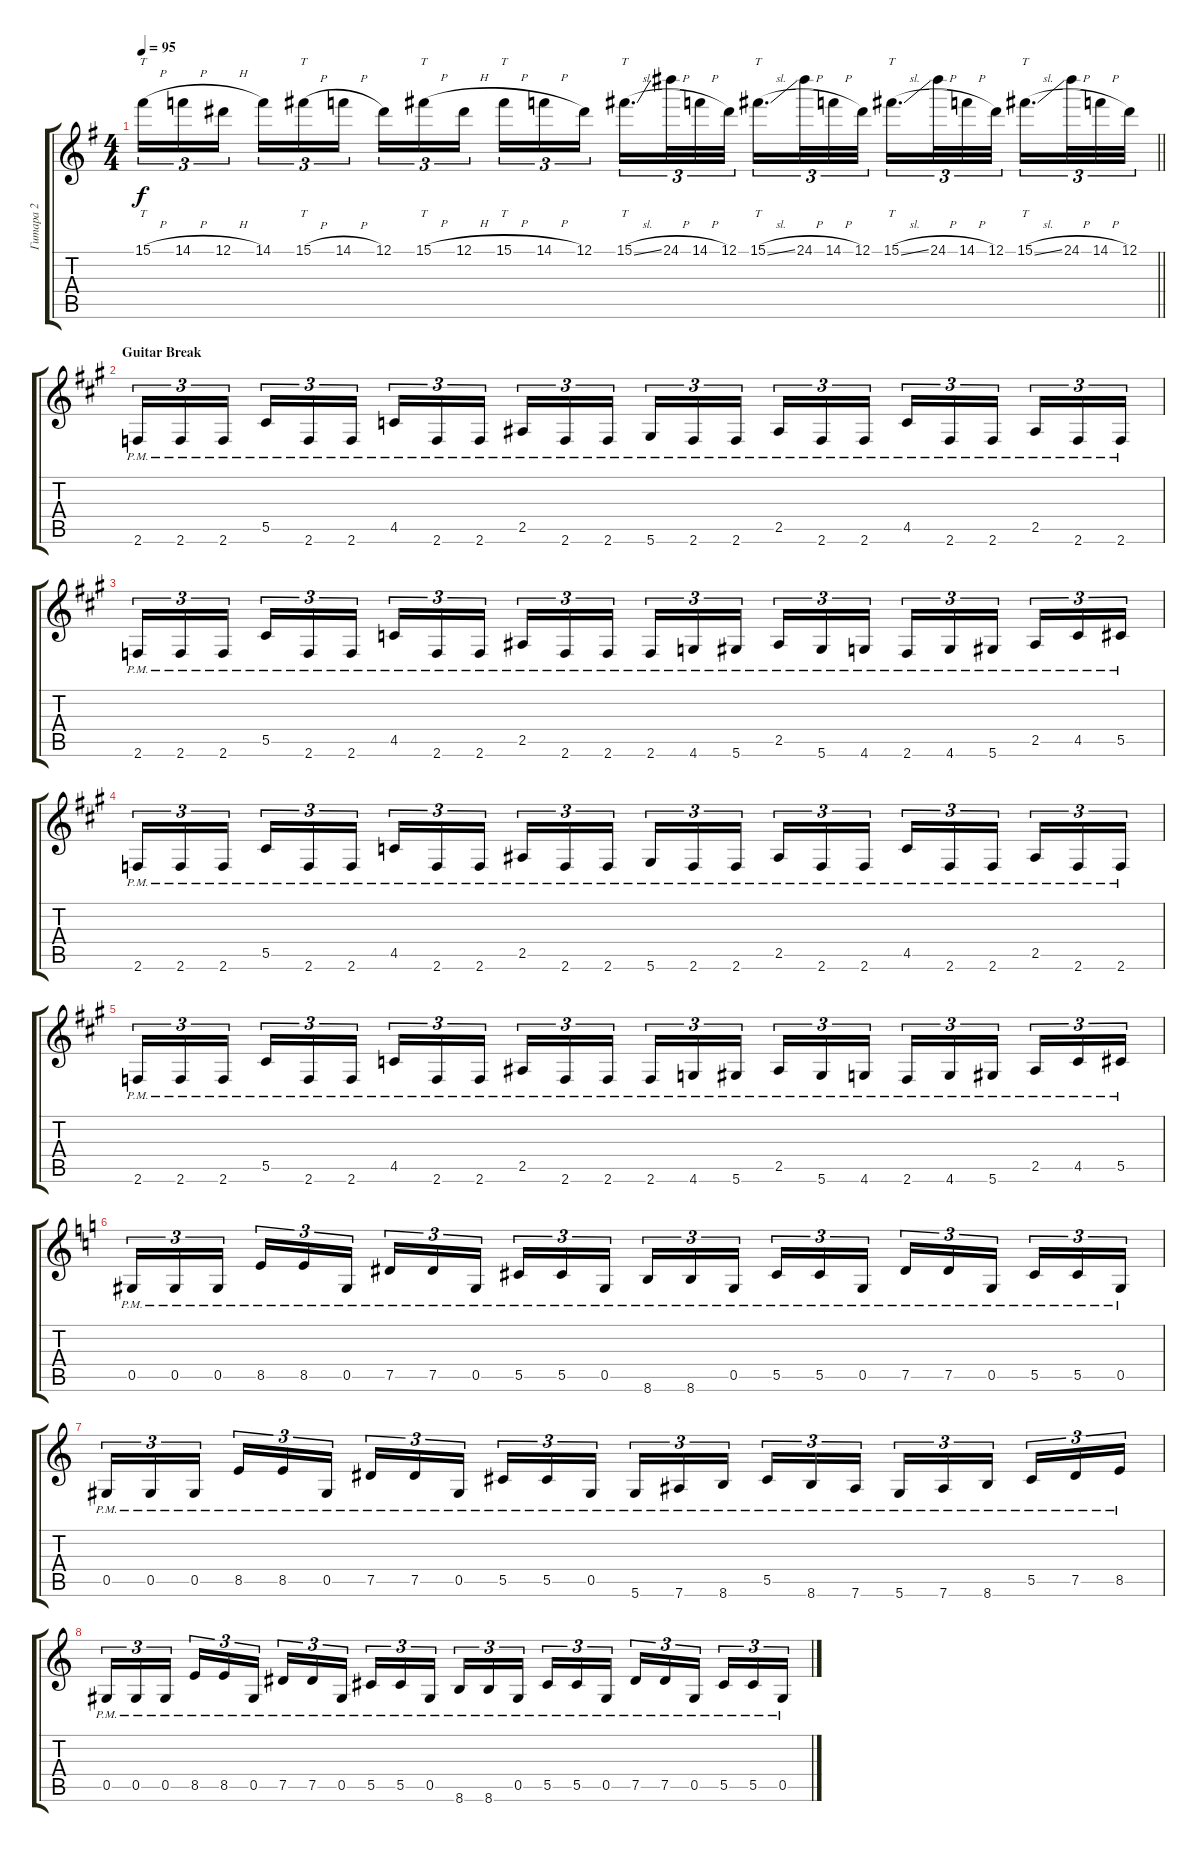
\track ("Гитара 2" "Гитара 2") {instrument distortionguitar}
\staff {score tabs}
\tuning (Eb4 Bb3 Gb3 Db3 Ab2 Eb2) {hide}
\ts (4 4)
\tempo 95
\clef g2
\barLineRight lightlight
\ks eminor
15.1{h}.16{tt tu (3 2) dy f} 14.1{h}.16{tu (3 2)} 12.1{h}.16{tu (3 2) beam splitsecondary} 14.1.16{tu (3 2)} 15.1{h}.16{tt tu (3 2)} 14.1{h}.16{tu (3 2)} 12.1.16{tu (3 2)} 15.1{h}.16{tt tu (3 2)} 12.1{h}.16{tu (3 2) beam splitsecondary} 15.1{h}.16{tt tu (3 2)} 14.1{h}.16{tu (3 2)} 12.1.16{tu (3 2)} 15.1{sl}.16{tt d tu (3 2)} 24.1{h}.32{tu (3 2)} 14.1{h}.32{tu (3 2)} 12.1.32{tu (3 2) beam splitsecondary} 15.1{sl}.16{tt d tu (3 2)} 24.1{h}.32{tu (3 2)} 14.1{h}.32{tu (3 2)} 12.1.32{tu (3 2)} 15.1{sl}.16{tt d tu (3 2)} 24.1{h}.32{tu (3 2)} 14.1{h}.32{tu (3 2)} 12.1.32{tu (3 2) beam splitsecondary} 15.1{sl}.16{tt d tu (3 2)} 24.1{h}.32{tu (3 2)} 14.1{h}.32{tu (3 2)} 12.1.32{tu (3 2)} |
\section ("" "Guitar Break")
\ks f#minor
2.6{pm}.16{tu (3 2) volume 8} 2.6{pm}.16{tu (3 2)} 2.6{pm}.16{tu (3 2) beam splitsecondary} 5.5{pm}.16{tu (3 2)} 2.6{pm}.16{tu (3 2)} 2.6{pm}.16{tu (3 2)} 4.5{pm}.16{tu (3 2)} 2.6{pm}.16{tu (3 2)} 2.6{pm}.16{tu (3 2) beam splitsecondary} 2.5{pm}.16{tu (3 2)} 2.6{pm}.16{tu (3 2)} 2.6{pm}.16{tu (3 2)} 5.6{pm}.16{tu (3 2)} 2.6{pm}.16{tu (3 2)} 2.6{pm}.16{tu (3 2) beam splitsecondary} 2.5{pm}.16{tu (3 2)} 2.6{pm}.16{tu (3 2)} 2.6{pm}.16{tu (3 2)} 4.5{pm}.16{tu (3 2)} 2.6{pm}.16{tu (3 2)} 2.6{pm}.16{tu (3 2) beam splitsecondary} 2.5{pm}.16{tu (3 2)} 2.6{pm}.16{tu (3 2)} 2.6{pm}.16{tu (3 2)} |
2.6{pm}.16{tu (3 2)} 2.6{pm}.16{tu (3 2)} 2.6{pm}.16{tu (3 2) beam splitsecondary} 5.5{pm}.16{tu (3 2)} 2.6{pm}.16{tu (3 2)} 2.6{pm}.16{tu (3 2)} 4.5{pm}.16{tu (3 2)} 2.6{pm}.16{tu (3 2)} 2.6{pm}.16{tu (3 2) beam splitsecondary} 2.5{pm}.16{tu (3 2)} 2.6{pm}.16{tu (3 2)} 2.6{pm}.16{tu (3 2)} 2.6{pm}.16{tu (3 2)} 4.6{pm}.16{tu (3 2)} 5.6{pm}.16{tu (3 2) beam splitsecondary} 2.5{pm}.16{tu (3 2)} 5.6{pm}.16{tu (3 2)} 4.6{pm}.16{tu (3 2)} 2.6{pm}.16{tu (3 2)} 4.6{pm}.16{tu (3 2)} 5.6{pm}.16{tu (3 2) beam splitsecondary} 2.5{pm}.16{tu (3 2)} 4.5{pm}.16{tu (3 2)} 5.5{pm}.16{tu (3 2)} |
2.6{pm}.16{tu (3 2)} 2.6{pm}.16{tu (3 2)} 2.6{pm}.16{tu (3 2) beam splitsecondary} 5.5{pm}.16{tu (3 2)} 2.6{pm}.16{tu (3 2)} 2.6{pm}.16{tu (3 2)} 4.5{pm}.16{tu (3 2)} 2.6{pm}.16{tu (3 2)} 2.6{pm}.16{tu (3 2) beam splitsecondary} 2.5{pm}.16{tu (3 2)} 2.6{pm}.16{tu (3 2)} 2.6{pm}.16{tu (3 2)} 5.6{pm}.16{tu (3 2)} 2.6{pm}.16{tu (3 2)} 2.6{pm}.16{tu (3 2) beam splitsecondary} 2.5{pm}.16{tu (3 2)} 2.6{pm}.16{tu (3 2)} 2.6{pm}.16{tu (3 2)} 4.5{pm}.16{tu (3 2)} 2.6{pm}.16{tu (3 2)} 2.6{pm}.16{tu (3 2) beam splitsecondary} 2.5{pm}.16{tu (3 2)} 2.6{pm}.16{tu (3 2)} 2.6{pm}.16{tu (3 2)} |
2.6{pm}.16{tu (3 2)} 2.6{pm}.16{tu (3 2)} 2.6{pm}.16{tu (3 2) beam splitsecondary} 5.5{pm}.16{tu (3 2)} 2.6{pm}.16{tu (3 2)} 2.6{pm}.16{tu (3 2)} 4.5{pm}.16{tu (3 2)} 2.6{pm}.16{tu (3 2)} 2.6{pm}.16{tu (3 2) beam splitsecondary} 2.5{pm}.16{tu (3 2)} 2.6{pm}.16{tu (3 2)} 2.6{pm}.16{tu (3 2)} 2.6{pm}.16{tu (3 2)} 4.6{pm}.16{tu (3 2)} 5.6{pm}.16{tu (3 2) beam splitsecondary} 2.5{pm}.16{tu (3 2)} 5.6{pm}.16{tu (3 2)} 4.6{pm}.16{tu (3 2)} 2.6{pm}.16{tu (3 2)} 4.6{pm}.16{tu (3 2)} 5.6{pm}.16{tu (3 2) beam splitsecondary} 2.5{pm}.16{tu (3 2)} 4.5{pm}.16{tu (3 2)} 5.5{pm}.16{tu (3 2)} |
\ks aminor
0.5{pm}.16{tu (3 2)} 0.5{pm}.16{tu (3 2)} 0.5{pm}.16{tu (3 2) beam splitsecondary} 8.5{pm}.16{tu (3 2)} 8.5{pm}.16{tu (3 2)} 0.5{pm}.16{tu (3 2)} 7.5{pm}.16{tu (3 2)} 7.5{pm}.16{tu (3 2)} 0.5{pm}.16{tu (3 2) beam splitsecondary} 5.5{pm}.16{tu (3 2)} 5.5{pm}.16{tu (3 2)} 0.5{pm}.16{tu (3 2)} 8.6{pm}.16{tu (3 2)} 8.6{pm}.16{tu (3 2)} 0.5{pm}.16{tu (3 2) beam splitsecondary} 5.5{pm}.16{tu (3 2)} 5.5{pm}.16{tu (3 2)} 0.5{pm}.16{tu (3 2)} 7.5{pm}.16{tu (3 2)} 7.5{pm}.16{tu (3 2)} 0.5{pm}.16{tu (3 2) beam splitsecondary} 5.5{pm}.16{tu (3 2)} 5.5{pm}.16{tu (3 2)} 0.5{pm}.16{tu (3 2)} |
0.5{pm}.16{tu (3 2)} 0.5{pm}.16{tu (3 2)} 0.5{pm}.16{tu (3 2) beam splitsecondary} 8.5{pm}.16{tu (3 2)} 8.5{pm}.16{tu (3 2)} 0.5{pm}.16{tu (3 2)} 7.5{pm}.16{tu (3 2)} 7.5{pm}.16{tu (3 2)} 0.5{pm}.16{tu (3 2) beam splitsecondary} 5.5{pm}.16{tu (3 2)} 5.5{pm}.16{tu (3 2)} 0.5{pm}.16{tu (3 2)} 5.6{pm}.16{tu (3 2)} 7.6{pm}.16{tu (3 2)} 8.6{pm}.16{tu (3 2) beam splitsecondary} 5.5{pm}.16{tu (3 2)} 8.6{pm}.16{tu (3 2)} 7.6{pm}.16{tu (3 2)} 5.6{pm}.16{tu (3 2)} 7.6{pm}.16{tu (3 2)} 8.6{pm}.16{tu (3 2) beam splitsecondary} 5.5{pm}.16{tu (3 2)} 7.5{pm}.16{tu (3 2)} 8.5{pm}.16{tu (3 2)} |
0.5{pm}.16{tu (3 2)} 0.5{pm}.16{tu (3 2)} 0.5{pm}.16{tu (3 2) beam splitsecondary} 8.5{pm}.16{tu (3 2)} 8.5{pm}.16{tu (3 2)} 0.5{pm}.16{tu (3 2)} 7.5{pm}.16{tu (3 2)} 7.5{pm}.16{tu (3 2)} 0.5{pm}.16{tu (3 2) beam splitsecondary} 5.5{pm}.16{tu (3 2)} 5.5{pm}.16{tu (3 2)} 0.5{pm}.16{tu (3 2)} 8.6{pm}.16{tu (3 2)} 8.6{pm}.16{tu (3 2)} 0.5{pm}.16{tu (3 2) beam splitsecondary} 5.5{pm}.16{tu (3 2)} 5.5{pm}.16{tu (3 2)} 0.5{pm}.16{tu (3 2)} 7.5{pm}.16{tu (3 2)} 7.5{pm}.16{tu (3 2)} 0.5{pm}.16{tu (3 2) beam splitsecondary} 5.5{pm}.16{tu (3 2)} 5.5{pm}.16{tu (3 2)} 0.5{pm}.16{tu (3 2)}
